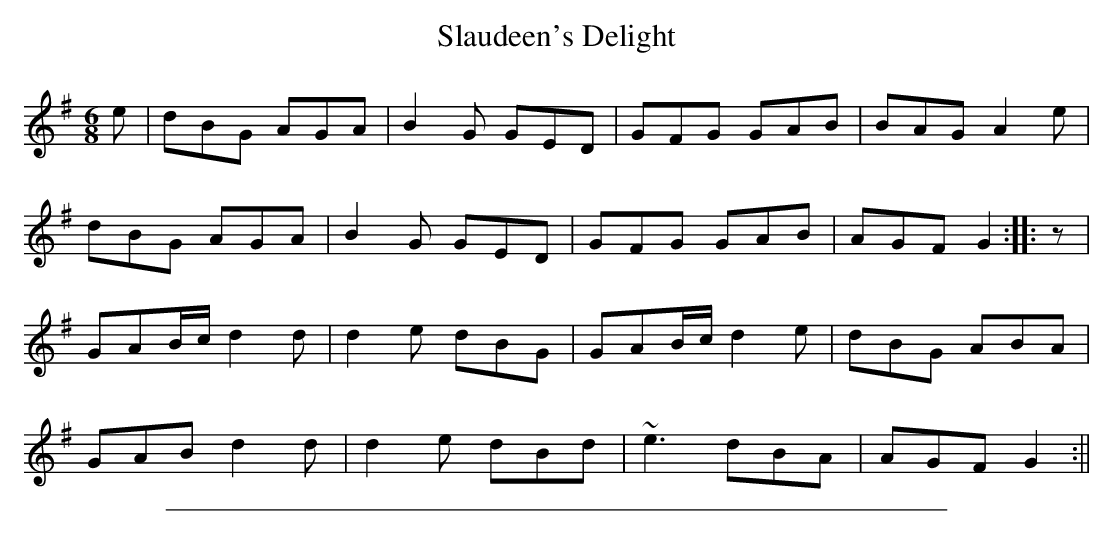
X:1
T: Slaudeen's Delight
M:6/8
L:1/8
K:G
e|dBG AGA|B2 G GED|GFG GAB|BAG A2 e|
dBG AGA|B2 G GED|GFG GAB|AGF G2:|:z|
GAB/c/ d2 d|d2 e dBG|GAB/c/ d2 e|dBG ABA|
GAB d2 d|d2 e dBd|~e3 dBA|AGF G2:||
